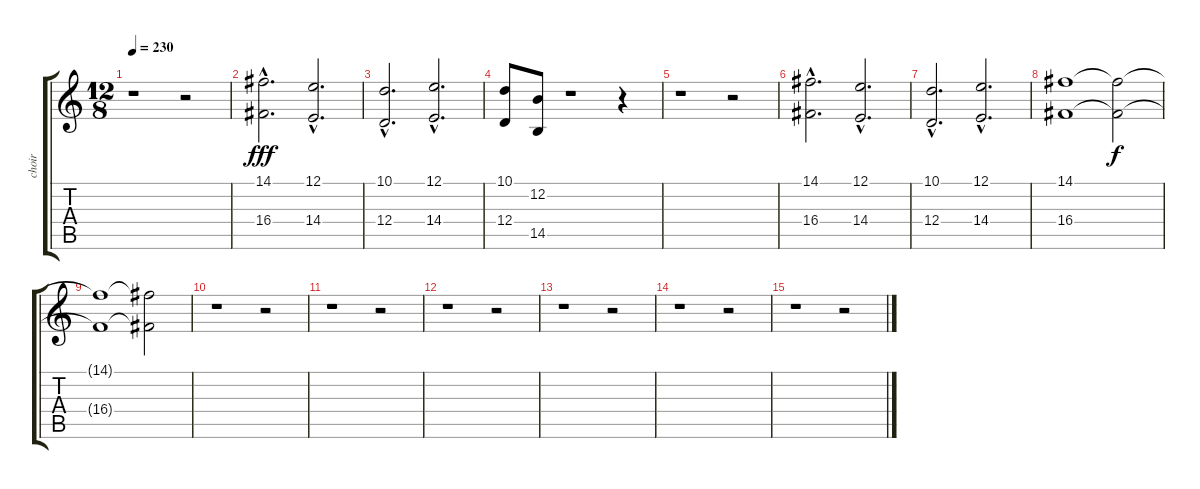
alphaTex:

\track ("choir" "choir") {instrument choiraahs}
\staff {score tabs}
\tuning (E4 B3 G3 D3 A2 E2) {hide}
\ts (12 8)
\tempo 230
\clef g2
\ks c
r.1{dy fff} r.2 |
(14.1{hac} 16.4{hac}).2{d} (12.1{hac} 14.4{hac}).2{d} |
(10.1{hac} 12.4{hac}).2{d} (12.1{hac} 14.4{hac}).2{d} |
(10.1 12.4).8 (12.2 14.5).8 r.1 r.4 |
r.1 r.2 |
(14.1{hac} 16.4{hac}).2{d} (12.1{hac} 14.4{hac}).2{d} |
(10.1{hac} 12.4{hac}).2{d} (12.1{hac} 14.4{hac}).2{d} |
(14.1 16.4).1 (14.1{t} 16.4{t}).2{dy f} |
(14.1{t} 16.4{t}).1 (14.1{t} 16.4{t}).2 |
r.1 r.2 |
r.1 r.2 |
r.1 r.2 |
r.1 r.2 |
r.1 r.2 |
r.1 r.2
